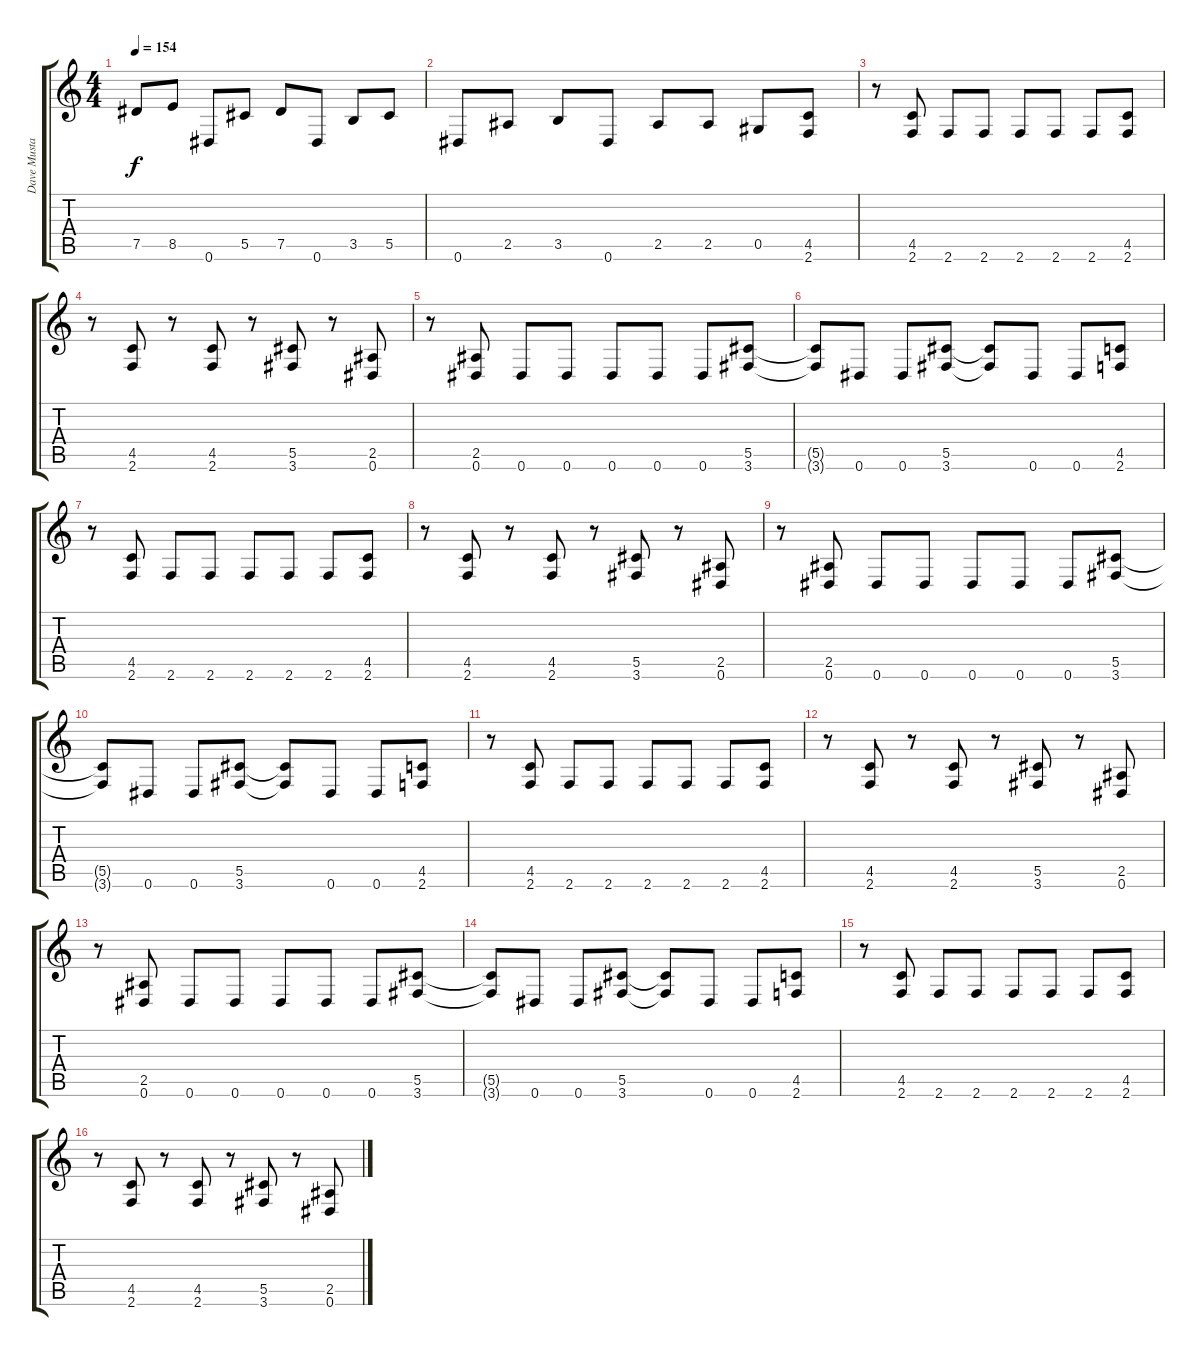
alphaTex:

\track ("Dave Mustaine" "Dave Musta") {instrument distortionguitar}
\staff {score tabs}
\tuning (Eb4 Bb3 Gb3 Db3 Ab2 Eb2) {hide}
\ts (4 4)
\tempo 154
\clef g2
\ks c
7.5.8{dy f} 8.5.8 0.6.8 5.5.8 7.5.8 0.6.8 3.5.8 5.5.8 |
0.6.8 2.5.8 3.5.8 0.6.8 2.5.8 2.5.8 0.5.8 (4.5 2.6).8 |
r.8 (4.5 2.6).8 2.6.8 2.6.8 2.6.8 2.6.8 2.6.8 (4.5 2.6).8 |
r.8 (4.5 2.6).8 r.8 (4.5 2.6).8 r.8 (5.5 3.6).8 r.8 (2.5 0.6).8 |
r.8 (2.5 0.6).8 0.6.8 0.6.8 0.6.8 0.6.8 0.6.8 (5.5 3.6).8 |
(5.5{t} 3.6{t}).8 0.6.8 0.6.8 (5.5 3.6).8 (5.5{t} 3.6{t}).8 0.6.8 0.6.8 (4.5 2.6).8 |
r.8 (4.5 2.6).8 2.6.8 2.6.8 2.6.8 2.6.8 2.6.8 (4.5 2.6).8 |
r.8 (4.5 2.6).8 r.8 (4.5 2.6).8 r.8 (5.5 3.6).8 r.8 (2.5 0.6).8 |
r.8 (2.5 0.6).8 0.6.8 0.6.8 0.6.8 0.6.8 0.6.8 (5.5 3.6).8 |
(5.5{t} 3.6{t}).8 0.6.8 0.6.8 (5.5 3.6).8 (5.5{t} 3.6{t}).8 0.6.8 0.6.8 (4.5 2.6).8 |
r.8 (4.5 2.6).8 2.6.8 2.6.8 2.6.8 2.6.8 2.6.8 (4.5 2.6).8 |
r.8 (4.5 2.6).8 r.8 (4.5 2.6).8 r.8 (5.5 3.6).8 r.8 (2.5 0.6).8 |
r.8 (2.5 0.6).8 0.6.8 0.6.8 0.6.8 0.6.8 0.6.8 (5.5 3.6).8 |
(5.5{t} 3.6{t}).8 0.6.8 0.6.8 (5.5 3.6).8 (5.5{t} 3.6{t}).8 0.6.8 0.6.8 (4.5 2.6).8 |
r.8 (4.5 2.6).8 2.6.8 2.6.8 2.6.8 2.6.8 2.6.8 (4.5 2.6).8 |
r.8 (4.5 2.6).8 r.8 (4.5 2.6).8 r.8 (5.5 3.6).8 r.8 (2.5 0.6).8
